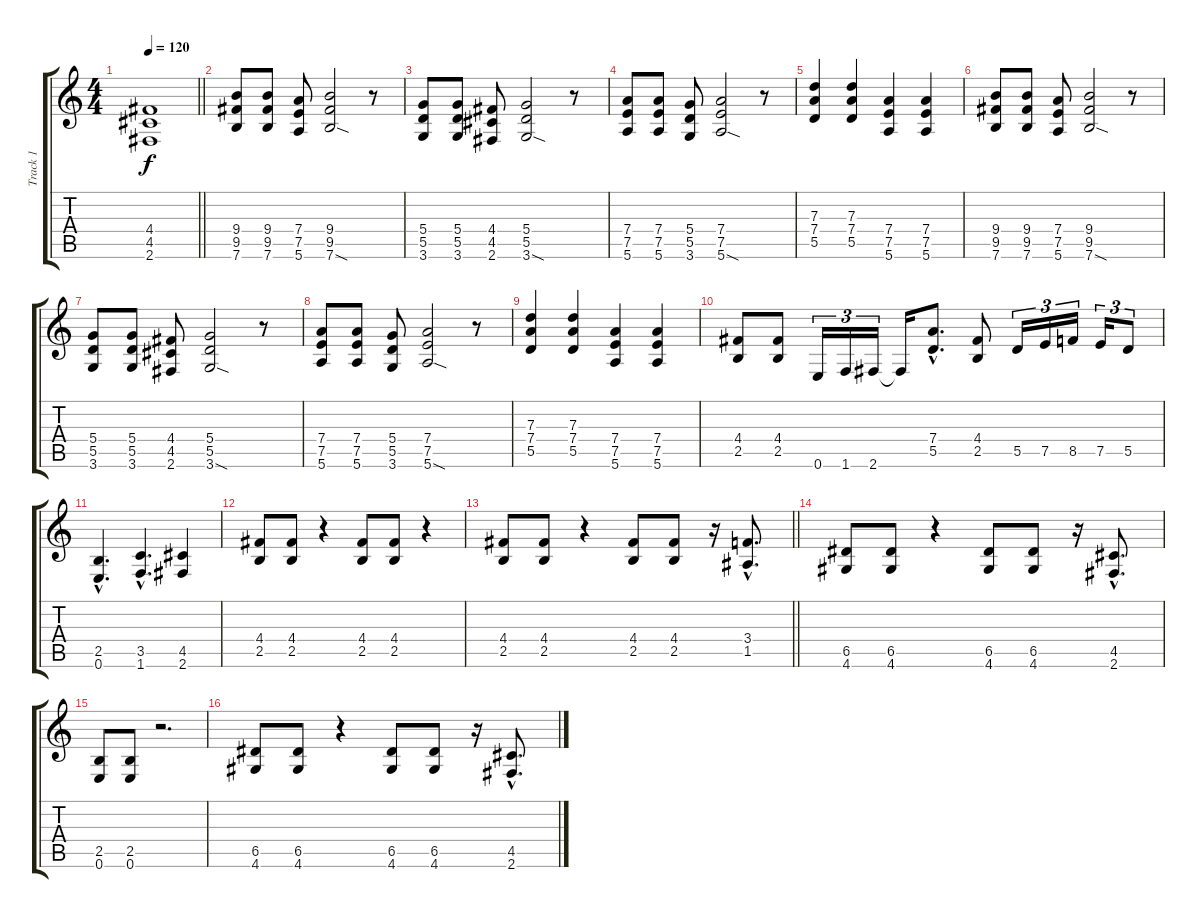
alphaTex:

\track ("Track 1" "Track 1") {instrument distortionguitar}
\staff {score tabs}
\tuning (E4 B3 G3 D3 A2 E2) {hide}
\ts (4 4)
\tempo 120
\clef g2
\barLineRight lightlight
\ks c
(4.4 4.5 2.6).1{dy f} |
(9.4 9.5 7.6).8 (9.4 9.5 7.6).8 (7.4 7.5 5.6).8 (9.4 9.5 7.6{sod}).2 r.8 |
(5.4 5.5 3.6).8 (5.4 5.5 3.6).8 (4.4 4.5 2.6).8 (5.4 5.5 3.6{sod}).2 r.8 |
(7.4 7.5 5.6).8 (7.4 7.5 5.6).8 (5.4 5.5 3.6).8 (7.4 7.5 5.6{sod}).2 r.8 |
(7.3 7.4 5.5).4 (7.3 7.4 5.5).4 (7.4 7.5 5.6).4 (7.4 7.5 5.6).4 |
(9.4 9.5 7.6).8 (9.4 9.5 7.6).8 (7.4 7.5 5.6).8 (9.4 9.5 7.6{sod}).2 r.8 |
(5.4 5.5 3.6).8 (5.4 5.5 3.6).8 (4.4 4.5 2.6).8 (5.4 5.5 3.6{sod}).2 r.8 |
(7.4 7.5 5.6).8 (7.4 7.5 5.6).8 (5.4 5.5 3.6).8 (7.4 7.5 5.6{sod}).2 r.8 |
(7.3 7.4 5.5).4 (7.3 7.4 5.5).4 (7.4 7.5 5.6).4 (7.4 7.5 5.6).4 |
(4.4 2.5).8 (4.4 2.5).8 0.6.16{tu (3 2)} 1.6.16{tu (3 2)} 2.6.16{tu (3 2)} 2.6{t}.16 (7.4{hac} 5.5{hac}).8{d} (4.4 2.5).8 5.5.16{tu (3 2)} 7.5.16{tu (3 2)} 8.5.16{tu (3 2)} 7.5.16{tu (3 2)} 5.5.8{tu (3 2)} |
(2.5{hac} 0.6{hac}).4{d} (3.5{hac} 1.6{hac}).4{d} (4.5 2.6).4 |
(4.4 2.5).8 (4.4 2.5).8 r.4 (4.4 2.5).8 (4.4 2.5).8 r.4 |
\barLineRight lightlight
(4.4 2.5).8 (4.4 2.5).8 r.4 (4.4 2.5).8 (4.4 2.5).8 r.16 (3.4{hac} 1.5{hac}).8{d} |
(6.5 4.6).8 (6.5 4.6).8 r.4 (6.5 4.6).8 (6.5 4.6).8 r.16 (4.5{hac} 2.6{hac}).8{d} |
(2.5 0.6).8 (2.5 0.6).8 r.2{d} |
(6.5 4.6).8 (6.5 4.6).8 r.4 (6.5 4.6).8 (6.5 4.6).8 r.16 (4.5{hac} 2.6{hac}).8{d}
